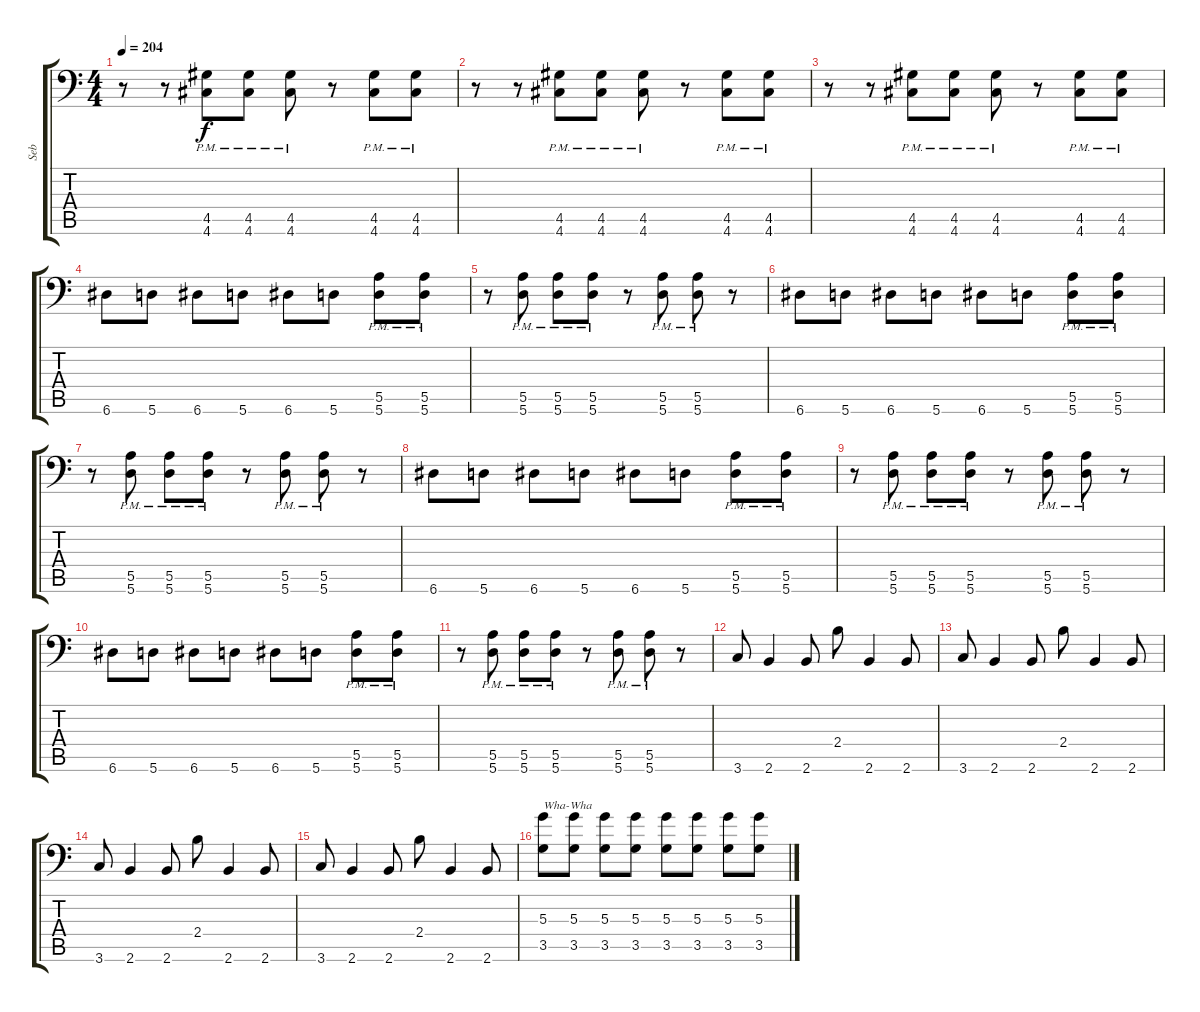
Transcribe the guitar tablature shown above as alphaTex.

\track ("Seb" "Seb") {instrument distortionguitar}
\staff {score tabs}
\tuning (B3 Gb3 D3 A2 E2 A1) {hide}
\ts (4 4)
\tempo 204
\clef f4
\ks c
r.8{dy f} r.8 (4.5{pm} 4.6{pm}).8 (4.5{pm} 4.6{pm}).8 (4.5{pm} 4.6{pm}).8 r.8 (4.5{pm} 4.6{pm}).8 (4.5{pm} 4.6{pm}).8 |
r.8 r.8 (4.5{pm} 4.6{pm}).8 (4.5{pm} 4.6{pm}).8 (4.5{pm} 4.6{pm}).8 r.8 (4.5{pm} 4.6{pm}).8 (4.5{pm} 4.6{pm}).8 |
r.8 r.8 (4.5{pm} 4.6{pm}).8 (4.5{pm} 4.6{pm}).8 (4.5{pm} 4.6{pm}).8 r.8 (4.5{pm} 4.6{pm}).8 (4.5{pm} 4.6{pm}).8 |
6.6.8 5.6.8 6.6.8 5.6.8 6.6.8 5.6.8 (5.5{pm} 5.6{pm}).8 (5.5{pm} 5.6{pm}).8 |
r.8 (5.5{pm} 5.6{pm}).8 (5.5{pm} 5.6{pm}).8 (5.5{pm} 5.6{pm}).8 r.8 (5.5{pm} 5.6{pm}).8 (5.5{pm} 5.6{pm}).8 r.8 |
6.6.8 5.6.8 6.6.8 5.6.8 6.6.8 5.6.8 (5.5{pm} 5.6{pm}).8 (5.5{pm} 5.6{pm}).8 |
r.8 (5.5{pm} 5.6{pm}).8 (5.5{pm} 5.6{pm}).8 (5.5{pm} 5.6{pm}).8 r.8 (5.5{pm} 5.6{pm}).8 (5.5{pm} 5.6{pm}).8 r.8 |
6.6.8 5.6.8 6.6.8 5.6.8 6.6.8 5.6.8 (5.5{pm} 5.6{pm}).8 (5.5{pm} 5.6{pm}).8 |
r.8 (5.5{pm} 5.6{pm}).8 (5.5{pm} 5.6{pm}).8 (5.5{pm} 5.6{pm}).8 r.8 (5.5{pm} 5.6{pm}).8 (5.5{pm} 5.6{pm}).8 r.8 |
6.6.8 5.6.8 6.6.8 5.6.8 6.6.8 5.6.8 (5.5{pm} 5.6{pm}).8 (5.5{pm} 5.6{pm}).8 |
r.8 (5.5{pm} 5.6{pm}).8 (5.5{pm} 5.6{pm}).8 (5.5{pm} 5.6{pm}).8 r.8 (5.5{pm} 5.6{pm}).8 (5.5{pm} 5.6{pm}).8 r.8 |
3.6.8 2.6.4 2.6.8 2.4.8 2.6.4 2.6.8 |
3.6.8 2.6.4 2.6.8 2.4.8 2.6.4 2.6.8 |
3.6.8 2.6.4 2.6.8 2.4.8 2.6.4 2.6.8 |
3.6.8 2.6.4 2.6.8 2.4.8 2.6.4 2.6.8 |
(5.3 3.5).8{txt "Wha-Wha" volume 9} (5.3 3.5).8 (5.3 3.5).8 (5.3 3.5).8 (5.3 3.5).8 (5.3 3.5).8 (5.3 3.5).8 (5.3 3.5).8
